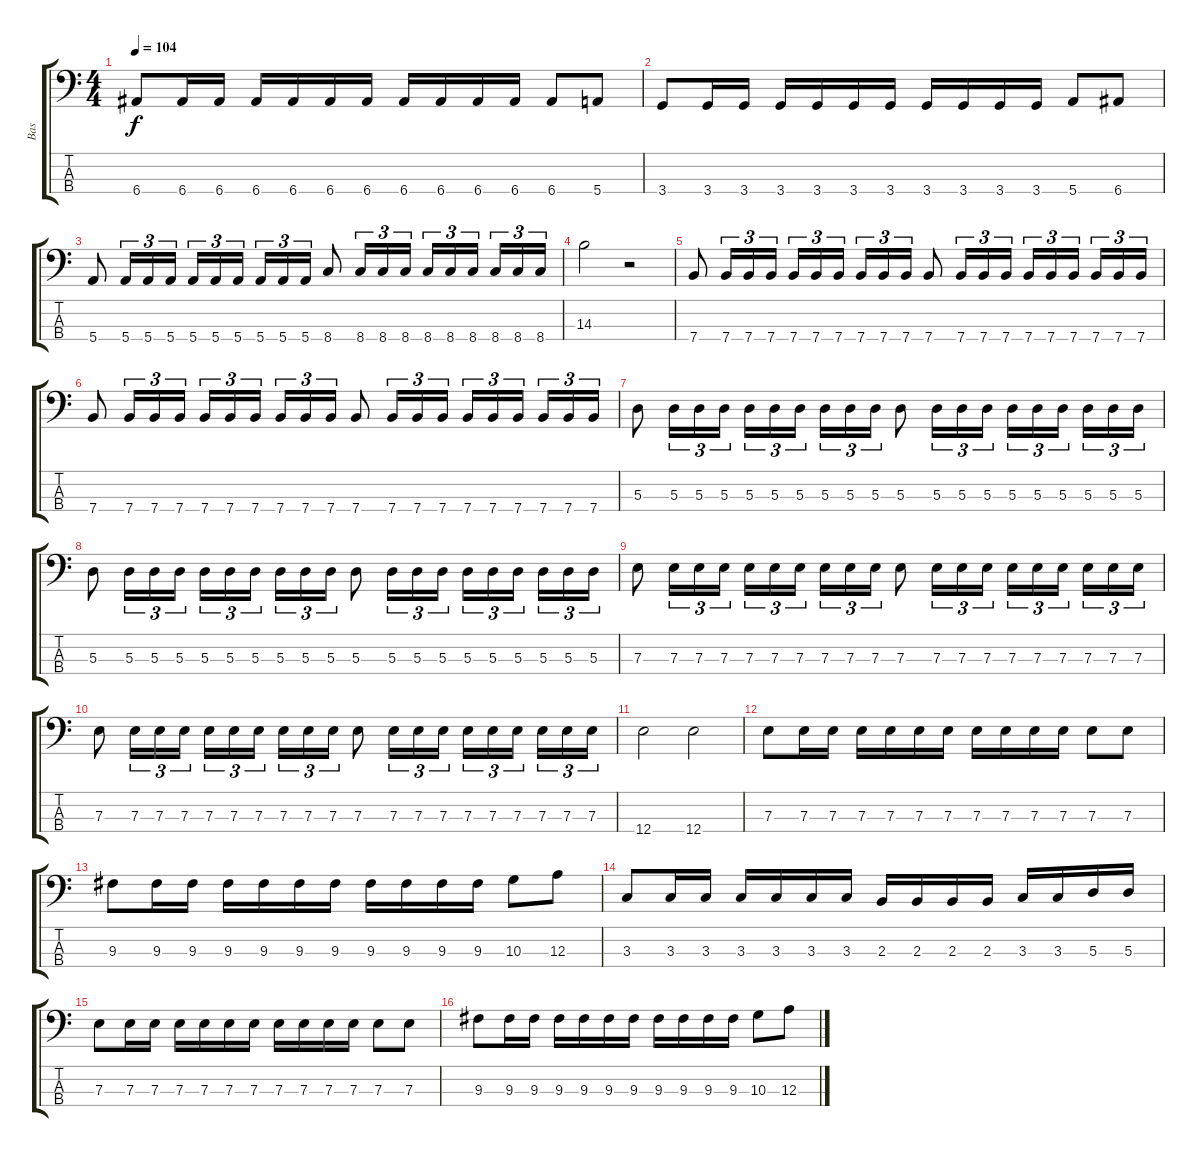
\track ("Bas" "Bas") {instrument electricbassfinger}
\staff {score tabs}
\tuning (G2 D2 A1 E1) {hide}
\ts (4 4)
\tempo 104
\clef f4
\ks c
6.4.8{dy f} 6.4.16 6.4.16 6.4.16 6.4.16 6.4.16 6.4.16 6.4.16 6.4.16 6.4.16 6.4.16 6.4.8 5.4.8 |
3.4.8 3.4.16 3.4.16 3.4.16 3.4.16 3.4.16 3.4.16 3.4.16 3.4.16 3.4.16 3.4.16 5.4.8 6.4.8 |
5.4.8 5.4.16{tu (3 2)} 5.4.16{tu (3 2)} 5.4.16{tu (3 2)} 5.4.16{tu (3 2)} 5.4.16{tu (3 2)} 5.4.16{tu (3 2)} 5.4.16{tu (3 2)} 5.4.16{tu (3 2)} 5.4.16{tu (3 2)} 8.4.8 8.4.16{tu (3 2)} 8.4.16{tu (3 2)} 8.4.16{tu (3 2)} 8.4.16{tu (3 2)} 8.4.16{tu (3 2)} 8.4.16{tu (3 2)} 8.4.16{tu (3 2)} 8.4.16{tu (3 2)} 8.4.16{tu (3 2)} |
14.3.2 r.2 |
7.4.8 7.4.16{tu (3 2)} 7.4.16{tu (3 2)} 7.4.16{tu (3 2)} 7.4.16{tu (3 2)} 7.4.16{tu (3 2)} 7.4.16{tu (3 2)} 7.4.16{tu (3 2)} 7.4.16{tu (3 2)} 7.4.16{tu (3 2)} 7.4.8 7.4.16{tu (3 2)} 7.4.16{tu (3 2)} 7.4.16{tu (3 2)} 7.4.16{tu (3 2)} 7.4.16{tu (3 2)} 7.4.16{tu (3 2)} 7.4.16{tu (3 2)} 7.4.16{tu (3 2)} 7.4.16{tu (3 2)} |
7.4.8 7.4.16{tu (3 2)} 7.4.16{tu (3 2)} 7.4.16{tu (3 2)} 7.4.16{tu (3 2)} 7.4.16{tu (3 2)} 7.4.16{tu (3 2)} 7.4.16{tu (3 2)} 7.4.16{tu (3 2)} 7.4.16{tu (3 2)} 7.4.8 7.4.16{tu (3 2)} 7.4.16{tu (3 2)} 7.4.16{tu (3 2)} 7.4.16{tu (3 2)} 7.4.16{tu (3 2)} 7.4.16{tu (3 2)} 7.4.16{tu (3 2)} 7.4.16{tu (3 2)} 7.4.16{tu (3 2)} |
5.3.8 5.3.16{tu (3 2)} 5.3.16{tu (3 2)} 5.3.16{tu (3 2)} 5.3.16{tu (3 2)} 5.3.16{tu (3 2)} 5.3.16{tu (3 2)} 5.3.16{tu (3 2)} 5.3.16{tu (3 2)} 5.3.16{tu (3 2)} 5.3.8 5.3.16{tu (3 2)} 5.3.16{tu (3 2)} 5.3.16{tu (3 2)} 5.3.16{tu (3 2)} 5.3.16{tu (3 2)} 5.3.16{tu (3 2)} 5.3.16{tu (3 2)} 5.3.16{tu (3 2)} 5.3.16{tu (3 2)} |
5.3.8 5.3.16{tu (3 2)} 5.3.16{tu (3 2)} 5.3.16{tu (3 2)} 5.3.16{tu (3 2)} 5.3.16{tu (3 2)} 5.3.16{tu (3 2)} 5.3.16{tu (3 2)} 5.3.16{tu (3 2)} 5.3.16{tu (3 2)} 5.3.8 5.3.16{tu (3 2)} 5.3.16{tu (3 2)} 5.3.16{tu (3 2)} 5.3.16{tu (3 2)} 5.3.16{tu (3 2)} 5.3.16{tu (3 2)} 5.3.16{tu (3 2)} 5.3.16{tu (3 2)} 5.3.16{tu (3 2)} |
7.3.8 7.3.16{tu (3 2)} 7.3.16{tu (3 2)} 7.3.16{tu (3 2)} 7.3.16{tu (3 2)} 7.3.16{tu (3 2)} 7.3.16{tu (3 2)} 7.3.16{tu (3 2)} 7.3.16{tu (3 2)} 7.3.16{tu (3 2)} 7.3.8 7.3.16{tu (3 2)} 7.3.16{tu (3 2)} 7.3.16{tu (3 2)} 7.3.16{tu (3 2)} 7.3.16{tu (3 2)} 7.3.16{tu (3 2)} 7.3.16{tu (3 2)} 7.3.16{tu (3 2)} 7.3.16{tu (3 2)} |
7.3.8 7.3.16{tu (3 2)} 7.3.16{tu (3 2)} 7.3.16{tu (3 2)} 7.3.16{tu (3 2)} 7.3.16{tu (3 2)} 7.3.16{tu (3 2)} 7.3.16{tu (3 2)} 7.3.16{tu (3 2)} 7.3.16{tu (3 2)} 7.3.8 7.3.16{tu (3 2)} 7.3.16{tu (3 2)} 7.3.16{tu (3 2)} 7.3.16{tu (3 2)} 7.3.16{tu (3 2)} 7.3.16{tu (3 2)} 7.3.16{tu (3 2)} 7.3.16{tu (3 2)} 7.3.16{tu (3 2)} |
12.4.2 12.4.2 |
7.3.8 7.3.16 7.3.16 7.3.16 7.3.16 7.3.16 7.3.16 7.3.16 7.3.16 7.3.16 7.3.16 7.3.8 7.3.8 |
9.3.8 9.3.16 9.3.16 9.3.16 9.3.16 9.3.16 9.3.16 9.3.16 9.3.16 9.3.16 9.3.16 10.3.8 12.3.8 |
3.3.8 3.3.16 3.3.16 3.3.16 3.3.16 3.3.16 3.3.16 2.3.16 2.3.16 2.3.16 2.3.16 3.3.16 3.3.16 5.3.16 5.3.16 |
7.3.8 7.3.16 7.3.16 7.3.16 7.3.16 7.3.16 7.3.16 7.3.16 7.3.16 7.3.16 7.3.16 7.3.8 7.3.8 |
9.3.8 9.3.16 9.3.16 9.3.16 9.3.16 9.3.16 9.3.16 9.3.16 9.3.16 9.3.16 9.3.16 10.3.8 12.3.8
